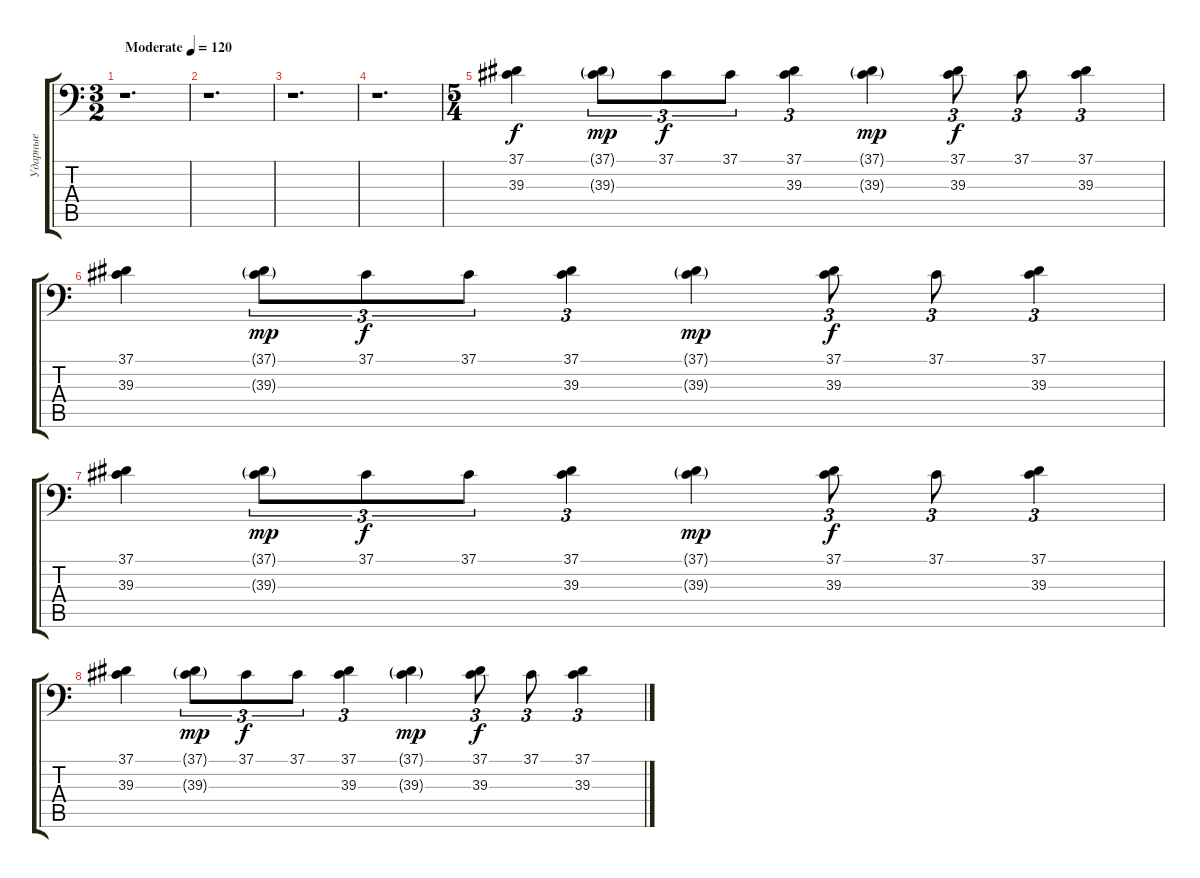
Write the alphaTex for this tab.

\track ("Ударные" "Ударные") {instrument acousticgrandpiano}
\staff {score tabs}
\tuning (C-1 C-1 C-1 C-1 C-1 C-1) {hide}
\ts (3 2)
\tempo (120 "Moderate")
\clef f4
\ks c
r.1{d dy f instrument acousticgrandpiano} |
r.1{d} |
r.1{d} |
r.1{d} |
\ts (5 4)
(37.1 39.3).4 (37.1{g} 39.3{g}).8{tu (3 2) dy mp} 37.1.8{tu (3 2) dy f} 37.1.8{tu (3 2)} (37.1 39.3).4{tu (3 2)} (37.1{g} 39.3{g}).4{dy mp} (37.1 39.3).8{tu (3 2) dy f} 37.1.8{tu (3 2)} (37.1 39.3).4{tu (3 2)} |
(37.1 39.3).4 (37.1{g} 39.3{g}).8{tu (3 2) dy mp} 37.1.8{tu (3 2) dy f} 37.1.8{tu (3 2)} (37.1 39.3).4{tu (3 2)} (37.1{g} 39.3{g}).4{dy mp} (37.1 39.3).8{tu (3 2) dy f} 37.1.8{tu (3 2)} (37.1 39.3).4{tu (3 2)} |
(37.1 39.3).4 (37.1{g} 39.3{g}).8{tu (3 2) dy mp} 37.1.8{tu (3 2) dy f} 37.1.8{tu (3 2)} (37.1 39.3).4{tu (3 2)} (37.1{g} 39.3{g}).4{dy mp} (37.1 39.3).8{tu (3 2) dy f} 37.1.8{tu (3 2)} (37.1 39.3).4{tu (3 2)} |
(37.1 39.3).4 (37.1{g} 39.3{g}).8{tu (3 2) dy mp} 37.1.8{tu (3 2) dy f} 37.1.8{tu (3 2)} (37.1 39.3).4{tu (3 2)} (37.1{g} 39.3{g}).4{dy mp} (37.1 39.3).8{tu (3 2) dy f} 37.1.8{tu (3 2)} (37.1 39.3).4{tu (3 2)}
